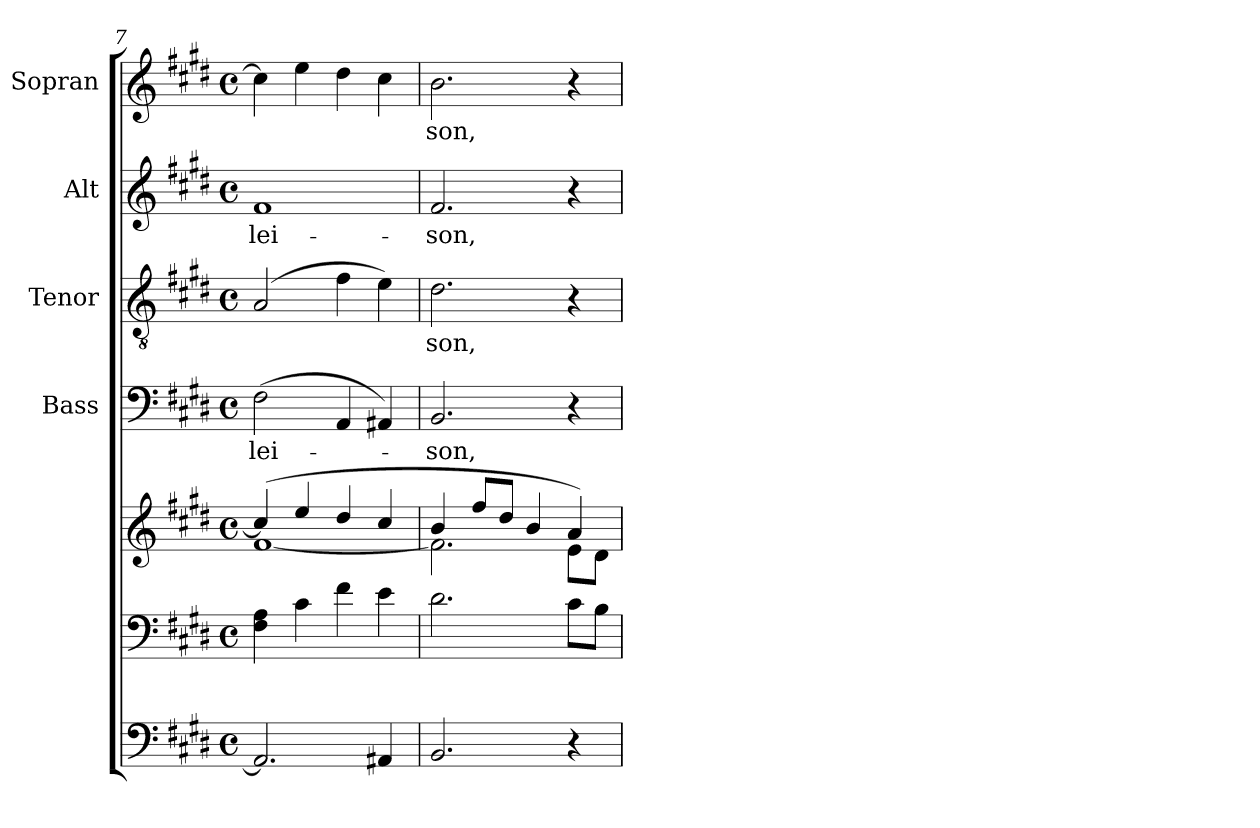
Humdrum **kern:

**kern	**kern	**kern	**kern	**text	**kern	**text	**kern	**text	**kern	**text
*part6	*part5	*part5	*part4	*part4	*part3	*part3	*part2	*part2	*part1	*part1
*staff7	*staff6	*staff5	*staff4	*staff4	*staff3	*staff3	*staff2	*staff2	*staff1	*staff1
*	*	*	*I"Bass	*	*I"Tenor	*	*I"Alt	*	*I"Sopran	*
*	*	*	*I'B.	*	*I'T.	*	*I'A.	*	*I'S.	*
*clefF4	*clefF4	*clefG2	*clefF4	*	*clefGv2	*	*clefG2	*	*clefG2	*
*ITrd7c12	*	*	*	*	*	*	*	*	*	*
*k[f#c#g#d#]	*k[f#c#g#d#]	*k[f#c#g#d#]	*k[f#c#g#d#]	*	*k[f#c#g#d#]	*	*k[f#c#g#d#]	*	*k[f#c#g#d#]	*
*E:	*E:	*E:	*E:	*	*E:	*	*E:	*	*E:	*
*M4/4	*M4/4	*M4/4	*M4/4	*	*M4/4	*	*M4/4	*	*M4/4	*
*met(c)	*met(c)	*met(c)	*met(c)	*	*met(c)	*	*met(c)	*	*met(c)	*
=7	=7	=7	=7	=7	=7	=7	=7	=7	=7	=7
*	*	*^	*	*	*	*	*	*	*	*
!	!	!	!	!	!LO:LY:b	!	!	!	!LO:LY:b	!	!
2.AAA/]	4F#\ 4A\	(4cc#/]	[<1f#	(>2F#\	-lei-	(2A/	.	1f#	-lei-	4cc#\]	.
.	4c#\	4ee/	.	.	.	.	.	.	.	4ee\	.
.	4f#\	4dd#/	.	4AA/	.	4f#\	.	.	.	4dd#\	.
4AAA#X/	4e\	4cc#/	.	4AA#X/)	.	4e\)	.	.	.	4cc#\	.
=8	=8	=8	=8	=8	=8	=8	=8	=8	=8	=8	=8
!	!	!	!	!	!LO:LY:b	!	!LO:LY:b	!	!LO:LY:b	!	!LO:LY:b
2.BBB/	2.d#\	4b/	2.f#\]	2.BB/	-son,	2.d#\	-son,	2.f#/	-son,	2.b\	-son,
.	.	8ff#/L	.	.	.	.	.	.	.	.	.
.	.	8dd#/J	.	.	.	.	.	.	.	.	.
.	.	4b/	.	.	.	.	.	.	.	.	.
4r	8c#\L	4a/)	8e\L	4r	.	4r	.	4r	.	4r	.
.	8B\J	.	8d#\J	.	.	.	.	.	.	.	.
*	*	*v	*v	*	*	*	*	*	*	*	*
=	=	=	=	=	=	=	=	=	=	=
*-	*-	*-	*-	*-	*-	*-	*-	*-	*-	*-
